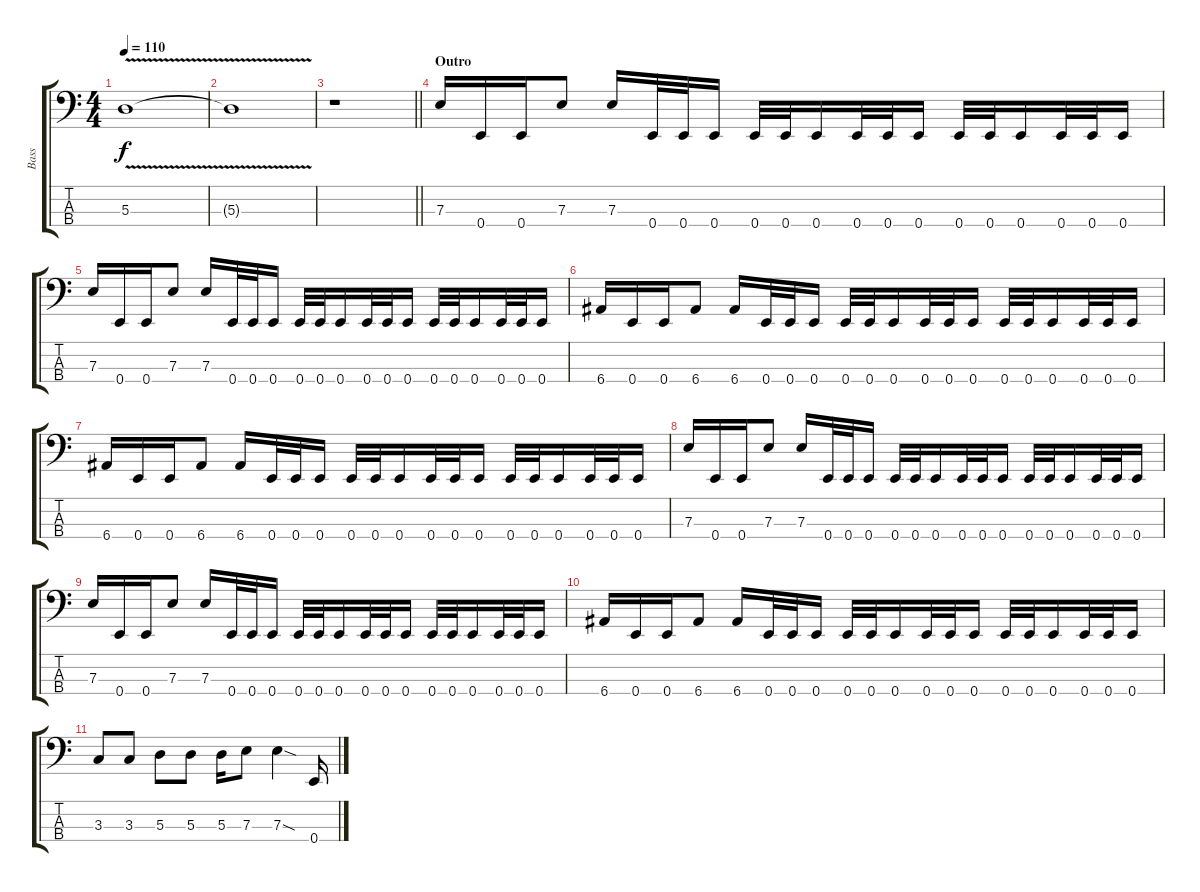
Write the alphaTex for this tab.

\track ("Bass" "Bass") {instrument electricbasspick}
\staff {score tabs}
\tuning (G2 D2 A1 E1) {hide}
\ts (4 4)
\tempo 110
\clef f4
\ks c
5.3{v t}.1{dy f} |
5.3{t}.1 |
\barLineRight lightlight
r.1 |
\section ("" "Outro")
7.3.16 0.4.16 0.4.16 7.3.8 7.3.16 0.4.32 0.4.32 0.4.16 0.4.32 0.4.32 0.4.16 0.4.32 0.4.32 0.4.16 0.4.32 0.4.32 0.4.16 0.4.32 0.4.32 0.4.16 |
7.3.16 0.4.16 0.4.16 7.3.8 7.3.16 0.4.32 0.4.32 0.4.16 0.4.32 0.4.32 0.4.16 0.4.32 0.4.32 0.4.16 0.4.32 0.4.32 0.4.16 0.4.32 0.4.32 0.4.16 |
6.4.16 0.4.16 0.4.16 6.4.8 6.4.16 0.4.32 0.4.32 0.4.16 0.4.32 0.4.32 0.4.16 0.4.32 0.4.32 0.4.16 0.4.32 0.4.32 0.4.16 0.4.32 0.4.32 0.4.16 |
6.4.16 0.4.16 0.4.16 6.4.8 6.4.16 0.4.32 0.4.32 0.4.16 0.4.32 0.4.32 0.4.16 0.4.32 0.4.32 0.4.16 0.4.32 0.4.32 0.4.16 0.4.32 0.4.32 0.4.16 |
7.3.16 0.4.16 0.4.16 7.3.8 7.3.16 0.4.32 0.4.32 0.4.16 0.4.32 0.4.32 0.4.16 0.4.32 0.4.32 0.4.16 0.4.32 0.4.32 0.4.16 0.4.32 0.4.32 0.4.16 |
7.3.16 0.4.16 0.4.16 7.3.8 7.3.16 0.4.32 0.4.32 0.4.16 0.4.32 0.4.32 0.4.16 0.4.32 0.4.32 0.4.16 0.4.32 0.4.32 0.4.16 0.4.32 0.4.32 0.4.16 |
6.4.16 0.4.16 0.4.16 6.4.8 6.4.16 0.4.32 0.4.32 0.4.16 0.4.32 0.4.32 0.4.16 0.4.32 0.4.32 0.4.16 0.4.32 0.4.32 0.4.16 0.4.32 0.4.32 0.4.16 |
3.3.8 3.3.8 5.3.8 5.3.8 5.3.16 7.3.8 7.3{sod}.4 0.4.16
